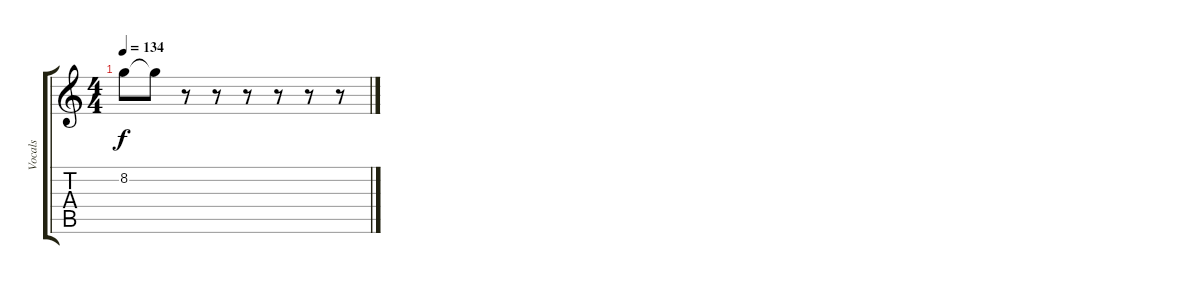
\track ("Vocals" "Vocals") {instrument acousticguitarsteel}
\staff {score tabs}
\tuning (E4 B3 G3 D3 A2 E2) {hide}
\ts (4 4)
\tempo 134
\clef g2
\ks c
8.2.8{dy f} 8.2{t}.8 r.8 r.8 r.8 r.8 r.8 r.8
